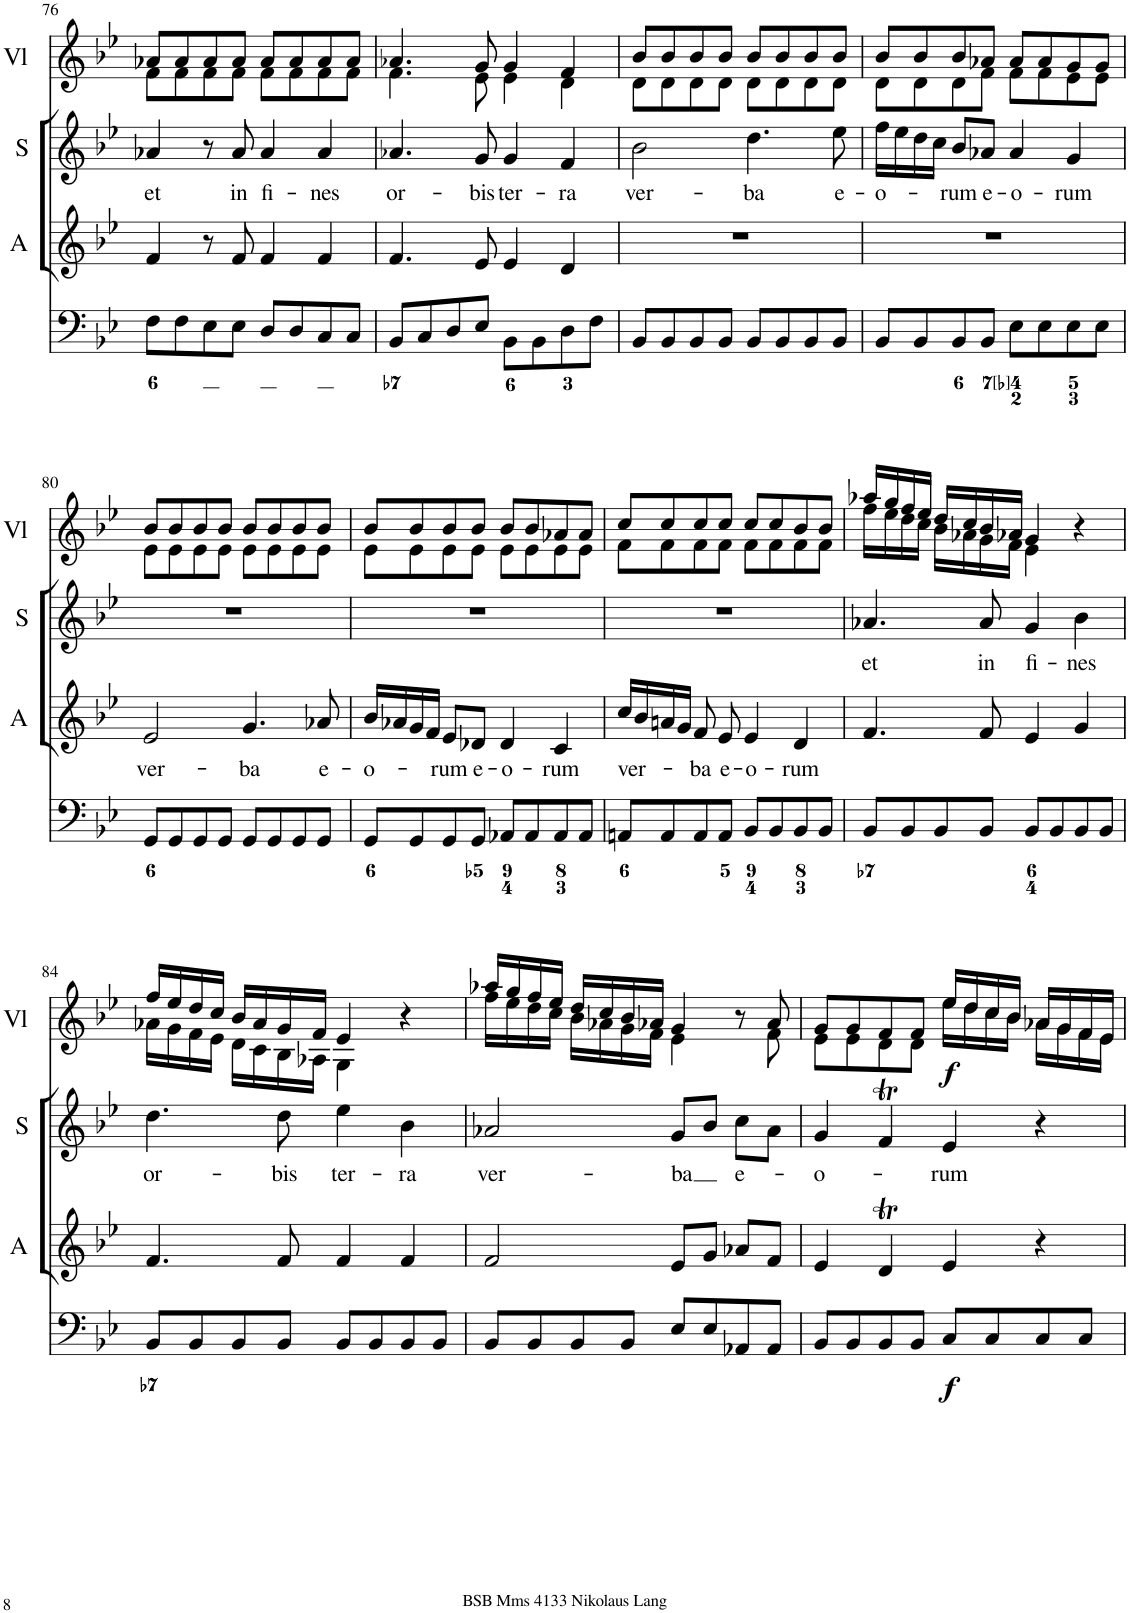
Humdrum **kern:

**kern	**dynam	**kern	**dynam	**kern	**dynam	**kern	**text	**kern	**text	**kern	**dynam
*part6	*part6	*part5	*part5	*part4	*part4	*part3	*part3	*part2	*part2	*part1	*part1
*staff6	*staff6	*staff5	*staff5	*staff4	*staff4	*staff3	*staff3	*staff2	*staff2	*staff1	*staff1
*I"Violin	*	*I"Violin	*	*I"Organ	*	*I"A	*	*I"S	*	*I"2 Violini	*
*I'Vln	*	*I'Vln	*	*	*	*I'A	*	*I'S	*	*I'Vl	*
!!LO:PB:g=z
*clefG2	*	*clefG2	*	*clefF4	*	*clefG2	*	*clefG2	*	*clefG2	*
*k[b-e-]	*	*k[b-e-]	*	*k[b-e-]	*	*k[b-e-]	*	*k[b-e-]	*	*k[b-e-]	*
*M4/4	*	*M4/4	*	*M4/4	*	*M4/4	*	*M4/4	*	*M4/4	*
*met(c)	*	*met(c)	*	*met(c)	*	*met(c)	*	*met(c)	*	*met(c)	*
=76	=76	=76	=76	=76	=76	=76	=76	=76	=76	=76	=76
!	!	!	!	!	!	!	!	!	!LO:LY:b	!	!
*	*	*	*	*	*	*	*	*	*	*^	*
8f/L	.	8a-X/L	.	8F\L	.	4f/	.	4a-X/	et	8a-X/L	8f\L	.
8f/J	.	8a-/J	.	8F\	.	.	.	.	.	8a-/	8f\	.
8f/L	.	8a-/L	.	8E-\	.	8r	.	8r	.	8a-/	8f\	.
!	!	!	!	!	!	!	!	!	!LO:LY:b	!	!	!
8f/J	.	8a-/J	.	8E-\J	.	8f/	.	8a-/	in	8a-/J	8f\J	.
!	!	!	!	!	!	!	!	!	!LO:LY:b	!	!	!
8f/L	.	8a-/L	.	8D/L	.	4f/	.	4a-/	fi-	8a-/L	8f\L	.
8f/J	.	8a-/J	.	8D/	.	.	.	.	.	8a-/	8f\	.
!	!	!	!	!	!	!	!	!	!LO:LY:b	!	!	!
8f/L	.	8a-/L	.	8C/	.	4f/	.	4a-/	-nes	8a-/	8f\	.
8f/J	.	8a-/J	.	8C/J	.	.	.	.	.	8a-/J	8f\J	.
=77	=77	=77	=77	=77	=77	=77	=77	=77	=77	=77	=77	=77
!	!	!	!	!	!	!	!	!	!LO:LY:b	!	!	!
4.f	.	4.a-X	.	8BB-/L	.	4.f/	.	4.a-X/	or-	4.a-X/	4.f\	.
.	.	.	.	8C/	.	.	.	.	.	.	.	.
.	.	.	.	8D/	.	.	.	.	.	.	.	.
!	!	!	!	!	!	!	!	!	!LO:LY:b	!	!	!
8e-	.	8g	.	8E-/J	.	8e-/	.	8g/	-bis	8g/	8e-\	.
!	!	!	!	!	!	!	!	!	!LO:LY:b	!	!	!
4e-	.	4g	.	8BB-\L	.	4e-/	.	4g/	ter-	4g/	4e-\	.
.	.	.	.	8BB-\	.	.	.	.	.	.	.	.
!	!	!	!	!	!	!	!	!	!LO:LY:b	!	!	!
4d	.	4f	.	8D\	.	4d/	.	4f/	-ra	4f/	4d\	.
.	.	.	.	8F\J	.	.	.	.	.	.	.	.
=78	=78	=78	=78	=78	=78	=78	=78	=78	=78	=78	=78	=78
!	!	!	!	!	!	!	!	!	!LO:LY:b	!	!	!
8d/L	.	8b-\L	.	8BB-/L	.	1r	.	2b-\	ver-	8b-/L	8d\L	.
8d/J	.	8b-\J	.	8BB-/	.	.	.	.	.	8b-/	8d\	.
8d/L	.	8b-\L	.	8BB-/	.	.	.	.	.	8b-/	8d\	.
8d/J	.	8b-\J	.	8BB-/J	.	.	.	.	.	8b-/J	8d\J	.
!	!	!	!	!	!	!	!	!	!LO:LY:b	!	!	!
8d/L	.	8b-\L	.	8BB-/L	.	.	.	4.dd\	-ba	8b-/L	8d\L	.
8d/J	.	8b-\J	.	8BB-/	.	.	.	.	.	8b-/	8d\	.
8d/L	.	8b-\L	.	8BB-/	.	.	.	.	.	8b-/	8d\	.
!	!	!	!	!	!	!	!	!	!LO:LY:b	!	!	!
8d/J	.	8b-\J	.	8BB-/J	.	.	.	8ee-\	e-	8b-/J	8d\J	.
=79	=79	=79	=79	=79	=79	=79	=79	=79	=79	=79	=79	=79
!	!	!	!	!	!	!	!	!	!LO:LY:b	!	!	!
8d/L	.	8b-\L	.	8BB-/L	.	1r	.	16ff\LL	-o-	8b-/L	8d\L	.
.	.	.	.	.	.	.	.	16ee-\	.	.	.	.
8d/J	.	8b-\J	.	8BB-/	.	.	.	16dd\	.	8b-/	8d\	.
.	.	.	.	.	.	.	.	16cc\JJ	.	.	.	.
!	!	!	!	!	!	!	!	!	!LO:LY:b	!	!	!
8d/L	.	8b-/L	.	8BB-/	.	.	.	8b-/L	-rum	8b-/	8d\	.
!	!	!	!	!	!	!	!	!	!LO:LY:b	!	!	!
8f/J	.	8a-X/J	.	8BB-/J	.	.	.	8a-X/J	e-	8a-X/J	8f\J	.
!	!	!	!	!	!	!	!	!	!LO:LY:b	!	!	!
8f/L	.	8a-/L	.	8E-\L	.	.	.	4a-/	-o-	8a-/L	8f\L	.
8f/J	.	8a-/J	.	8E-\	.	.	.	.	.	8a-/	8f\	.
!	!	!	!	!	!	!	!	!	!LO:LY:b	!	!	!
8e-/L	.	8g/L	.	8E-\	.	.	.	4g/	-rum	8g/	8e-\	.
8e-/J	.	8g/J	.	8E-\J	.	.	.	.	.	8g/J	8e-\J	.
!!LO:LB:g=z	!!
=80	=80	=80	=80	=80	=80	=80	=80	=80	=80	=80	=80	=80
!	!	!	!	!	!	!	!LO:LY:b	!	!	!	!	!
8e-/L	.	8b-\L	.	8GG/L	.	2e-/	ver-	1r	.	8b-/L	8e-\L	.
8e-/J	.	8b-\J	.	8GG/	.	.	.	.	.	8b-/	8e-\	.
8e-/L	.	8b-\L	.	8GG/	.	.	.	.	.	8b-/	8e-\	.
8e-/J	.	8b-\J	.	8GG/J	.	.	.	.	.	8b-/J	8e-\J	.
!	!	!	!	!	!	!	!LO:LY:b	!	!	!	!	!
8e-/L	.	8b-\L	.	8GG/L	.	4.g/	-ba	.	.	8b-/L	8e-\L	.
8e-/J	.	8b-\J	.	8GG/	.	.	.	.	.	8b-/	8e-\	.
8e-/L	.	8b-\L	.	8GG/	.	.	.	.	.	8b-/	8e-\	.
!	!	!	!	!	!	!	!LO:LY:b	!	!	!	!	!
8e-/J	.	8b-\J	.	8GG/J	.	8a-X/	e-	.	.	8b-/J	8e-\J	.
=81	=81	=81	=81	=81	=81	=81	=81	=81	=81	=81	=81	=81
!	!	!	!	!	!	!	!LO:LY:b	!	!	!	!	!
8e-/L	.	8b-\L	.	8GG/L	.	16b-/LL	-o-	1r	.	8b-/L	8e-\L	.
.	.	.	.	.	.	16a-X/	.	.	.	.	.	.
8e-/J	.	8b-\J	.	8GG/	.	16g/	.	.	.	8b-/	8e-\	.
.	.	.	.	.	.	16f/JJ	.	.	.	.	.	.
!	!	!	!	!	!	!	!LO:LY:b	!	!	!	!	!
8e-/L	.	8b-\L	.	8GG/	.	8e-/L	-rum	.	.	8b-/	8e-\	.
!	!	!	!	!	!	!	!LO:LY:b	!	!	!	!	!
8e-/J	.	8b-\J	.	8GG/J	.	8d-X/J	e-	.	.	8b-/J	8e-\J	.
!	!	!	!	!	!	!	!LO:LY:b	!	!	!	!	!
8e-/L	.	8b-\L	.	8AA-X/L	.	4d-/	-o-	.	.	8b-/L	8e-\L	.
8e-/J	.	8b-\J	.	8AA-/	.	.	.	.	.	8b-/	8e-\	.
!	!	!	!	!	!	!	!LO:LY:b	!	!	!	!	!
8e-/L	.	8a-X/L	.	8AA-/	.	4c/	-rum	.	.	8a-X/	8e-\	.
8e-/J	.	8a-/J	.	8AA-/J	.	.	.	.	.	8a-/J	8e-\J	.
=82	=82	=82	=82	=82	=82	=82	=82	=82	=82	=82	=82	=82
!	!	!	!	!	!	!	!LO:LY:b	!	!	!	!	!
8f/L	.	8cc\L	.	8AAn/L	.	16cc/LL	ver-	1r	.	8cc/L	8f\L	.
.	.	.	.	.	.	16b-/	.	.	.	.	.	.
8f/J	.	8cc\J	.	8AA/	.	16an/	.	.	.	8cc/	8f\	.
.	.	.	.	.	.	16g/JJ	.	.	.	.	.	.
!	!	!	!	!	!	!	!LO:LY:b	!	!	!	!	!
8f/L	.	8cc\L	.	8AA/	.	8f/	-ba	.	.	8cc/	8f\	.
!	!	!	!	!	!	!	!LO:LY:b	!	!	!	!	!
8f/J	.	8cc\J	.	8AA/J	.	8e-/	e-	.	.	8cc/J	8f\J	.
!	!	!	!	!	!	!	!LO:LY:b	!	!	!	!	!
8f/L	.	8cc\L	.	8BB-/L	.	4e-/	-o-	.	.	8cc/L	8f\L	.
8f/J	.	8cc\J	.	8BB-/	.	.	.	.	.	8cc/	8f\	.
!	!	!	!	!	!	!	!LO:LY:b	!	!	!	!	!
8f/L	.	8b-\L	.	8BB-/	.	4d/	-rum	.	.	8b-/	8f\	.
8f/J	.	8b-\J	.	8BB-/J	.	.	.	.	.	8b-/J	8f\J	.
=83	=83	=83	=83	=83	=83	=83	=83	=83	=83	=83	=83	=83
!	!	!	!	!	!	!	!	!	!LO:LY:b	!	!	!
16ff\LL	.	16aa-X\LL	.	8BB-/L	.	4.f/	.	4.a-X/	et	16aa-X/LL	16ff\LL	.
16ee-\J	.	16gg\J	.	.	.	.	.	.	.	16gg/	16ee-\	.
16dd\L	.	16ff\L	.	8BB-/	.	.	.	.	.	16ff/	16dd\	.
16cc\JJ	.	16ee-\JJ	.	.	.	.	.	.	.	16ee-/JJ	16cc\JJ	.
16b-/LL	.	16dd\LL	.	8BB-/	.	.	.	.	.	16dd/LL	16b-\LL	.
16a-X/J	.	16cc\J	.	.	.	.	.	.	.	16cc/	16a-X\	.
!	!	!	!	!	!	!	!	!	!LO:LY:b	!	!	!
16g/L	.	16b-\L	.	8BB-/J	.	8f/	.	8a-/	in	16b-/	16g\	.
16f/JJ	.	16a-X\JJ	.	.	.	.	.	.	.	16a-X/JJ	16f\JJ	.
!	!	!	!	!	!	!	!	!	!LO:LY:b	!	!	!
4e-	.	4g	.	8BB-/L	.	4e-/	.	4g/	fi-	4g/	4e-\	.
.	.	.	.	8BB-/	.	.	.	.	.	.	.	.
!	!	!	!	!	!	!	!	!	!LO:LY:b	!	!	!
4r	.	4r	.	8BB-/	.	4g/	.	4b-\	-nes	4r	4ryy	.
.	.	.	.	8BB-/J	.	.	.	.	.	.	.	.
!!LO:LB:g=z	!!
=84	=84	=84	=84	=84	=84	=84	=84	=84	=84	=84	=84	=84
!	!	!	!	!	!	!	!	!	!LO:LY:b	!	!	!
16a-X/LL	.	16ff\LL	.	8BB-/L	.	4.f/	.	4.dd\	or-	16ff/LL	16a-X\LL	.
16g/J	.	16ee-\J	.	.	.	.	.	.	.	16ee-/	16g\	.
16f/L	.	16dd\L	.	8BB-/	.	.	.	.	.	16dd/	16f\	.
16e-/JJ	.	16cc\JJ	.	.	.	.	.	.	.	16cc/JJ	16e-\JJ	.
16d/LL	.	16b-/LL	.	8BB-/	.	.	.	.	.	16b-/LL	16d\LL	.
16c/J	.	16a-X/J	.	.	.	.	.	.	.	16a-/	16c\	.
!	!	!	!	!	!	!	!	!	!LO:LY:b	!	!	!
16B-/L	.	16g/L	.	8BB-/J	.	8f/	.	8dd\	-bis	16g/	16B-\	.
16A-X/JJ	.	16f/JJ	.	.	.	.	.	.	.	16f/JJ	16A-X\JJ	.
!	!	!	!	!	!	!	!	!	!LO:LY:b	!	!	!
4G	.	4e-	.	8BB-/L	.	4f/	.	4ee-\	ter-	4e-/	4G\	.
.	.	.	.	8BB-/	.	.	.	.	.	.	.	.
!	!	!	!	!	!	!	!	!	!LO:LY:b	!	!	!
4r	.	4r	.	8BB-/	.	4f/	.	4b-\	-ra	4r	4ryy	.
.	.	.	.	8BB-/J	.	.	.	.	.	.	.	.
=85	=85	=85	=85	=85	=85	=85	=85	=85	=85	=85	=85	=85
!	!	!	!	!	!	!	!	!	!LO:LY:b	!	!	!
16ff\LL	.	16aa-X\LL	.	8BB-/L	.	2f/	.	2a-X/	ver-	16aa-X/LL	16ff\LL	.
16ee-\J	.	16gg\J	.	.	.	.	.	.	.	16gg/	16ee-\	.
16dd\L	.	16ff\L	.	8BB-/	.	.	.	.	.	16ff/	16dd\	.
16cc\JJ	.	16ee-\JJ	.	.	.	.	.	.	.	16ee-/JJ	16cc\JJ	.
16b-/LL	.	16dd\LL	.	8BB-/	.	.	.	.	.	16dd/LL	16b-\LL	.
16a-X/J	.	16cc\J	.	.	.	.	.	.	.	16cc/	16a-X\	.
16g/L	.	16b-\L	.	8BB-/J	.	.	.	.	.	16b-/	16g\	.
16f/JJ	.	16a-X\JJ	.	.	.	.	.	.	.	16a-X/JJ	16f\JJ	.
!	!	!	!	!	!	!	!	!	!LO:LY:b	!	!	!
4e-	.	4g	.	8E-/L	.	8e-/L	.	8g/L	-ba	4g/	4e-\	.
.	.	.	.	8E-/	.	8g/J	.	8b-/J	.	.	.	.
!	!	!	!	!	!	!	!	!	!LO:LY:b	!	!	!
8r	.	8r	.	8AA-X/	.	8a-X/L	.	8cc\L	e-	8r	8ryy	.
8f	.	8a-	.	8AA-/J	.	8f/J	.	8a-\J	.	8a-/	8f\	.
=86	=86	=86	=86	=86	=86	=86	=86	=86	=86	=86	=86	=86
!	!	!	!	!	!	!	!	!	!LO:LY:b	!	!	!
8e-/L	.	8g/L	.	8BB-/L	.	4e-/	.	4g/	-o-	8g/L	8e-\L	.
8e-/J	.	8g/J	.	8BB-/	.	.	.	.	.	8g/	8e-\	.
8d/L	.	8f/L	.	8BB-/	.	4dt/	.	4fT/	.	8f/	8d\	.
8d/J	.	8f/J	.	8BB-/J	.	.	.	.	.	8f/J	8d\J	.
!	!LO:DY:b	!	!LO:DY:b	!	!LO:DY:b	!	!	!	!LO:LY:b	!	!	!LO:DY:b
16ee-\LL	f	16ee-\LL	f	8C/L	f	4e-/	.	4e-/	-rum	16ee-/LL	16ee-\LL	f
16dd\J	.	16dd\J	.	.	.	.	.	.	.	16dd/	16dd\	.
16cc\L	.	16cc\L	.	8C/	.	.	.	.	.	16cc/	16cc\	.
16b-\JJ	.	16b-\JJ	.	.	.	.	.	.	.	16b-/JJ	16b-\JJ	.
16a-X/LL	.	16a-X/LL	.	8C/	.	4r	.	4r	.	16a-X/LL	16a-\LL	.
16g/J	.	16g/J	.	.	.	.	.	.	.	16g/	16g\	.
16f/L	.	16f/L	.	8C/J	.	.	.	.	.	16f/	16f\	.
16e-/JJ	.	16e-/JJ	.	.	.	.	.	.	.	16e-/JJ	16e-\JJ	.
*	*	*	*	*	*	*	*	*	*	*v	*v	*
=	=	=	=	=	=	=	=	=	=	=	=
*-	*-	*-	*-	*-	*-	*-	*-	*-	*-	*-	*-
